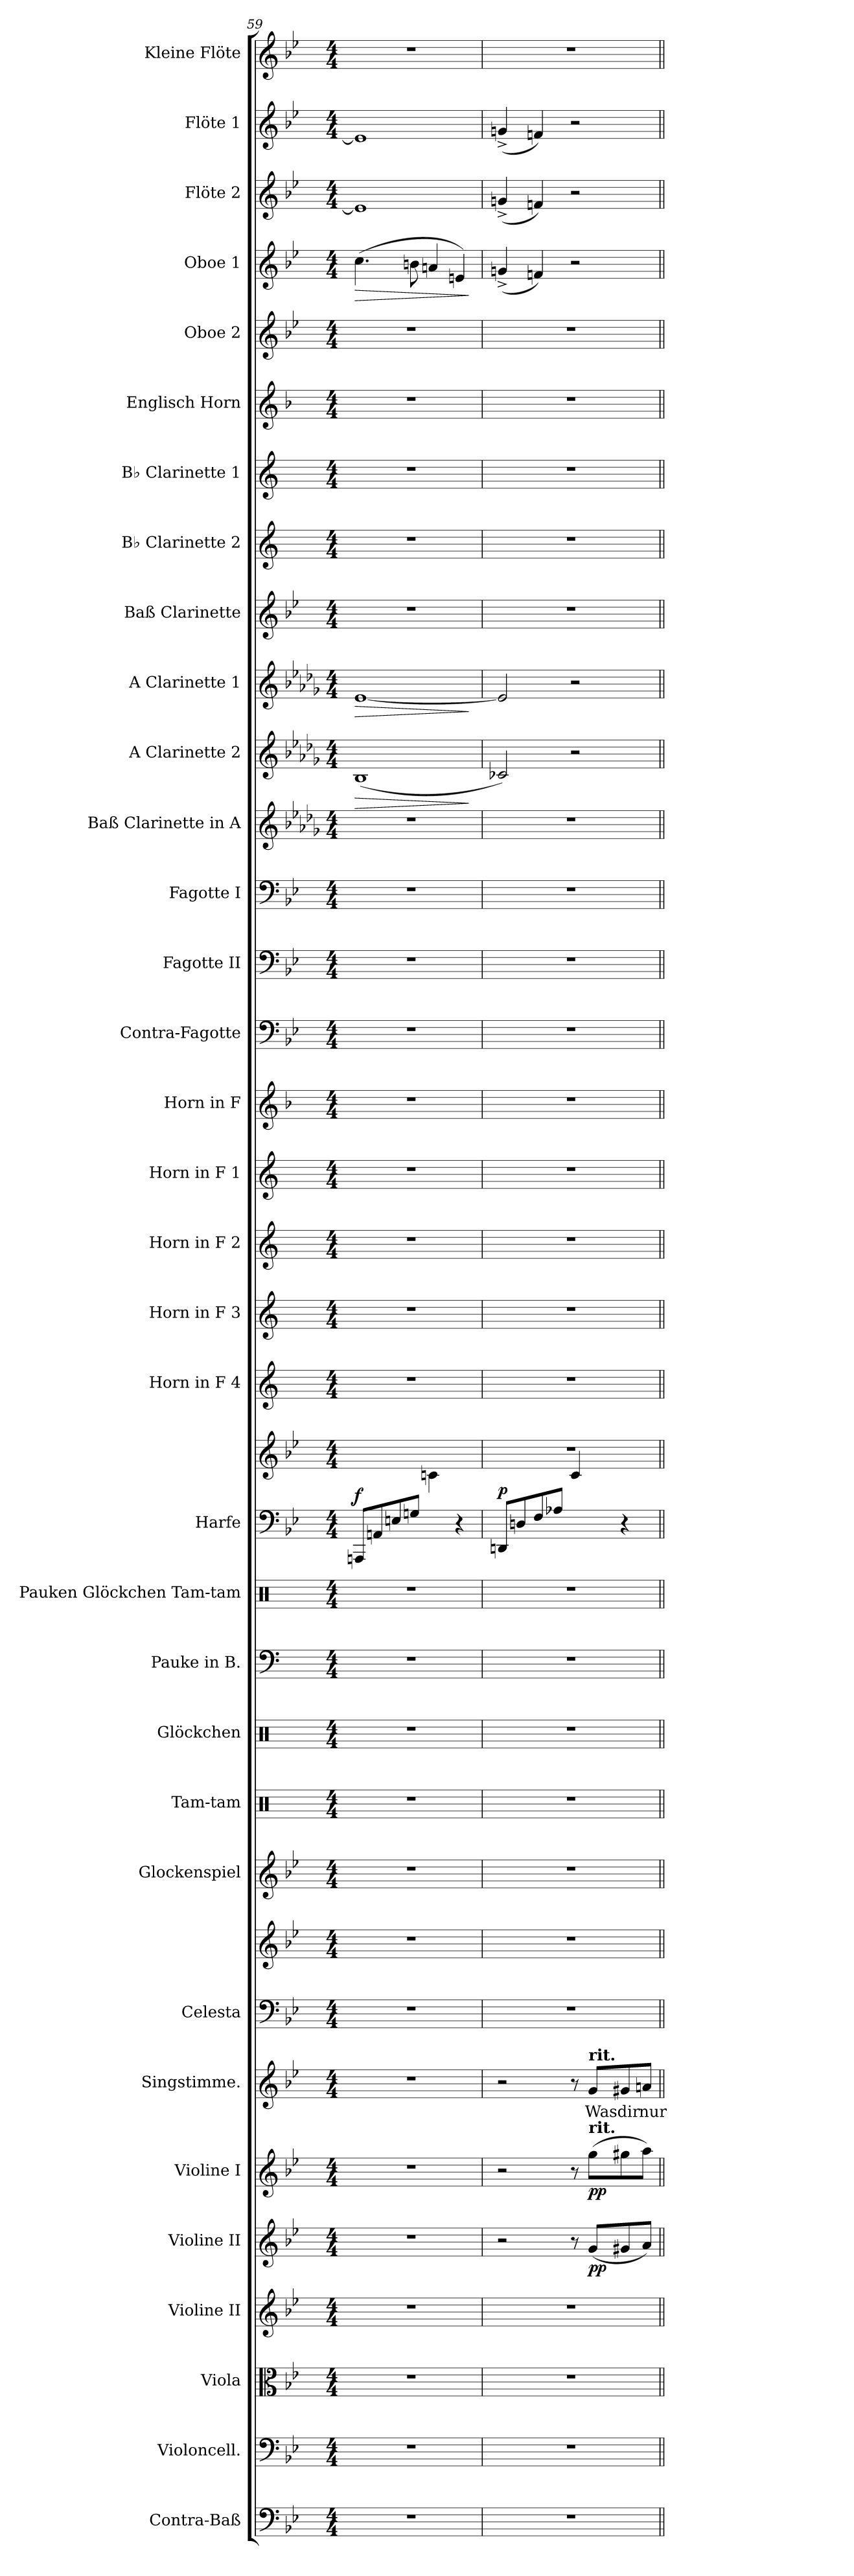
**kern	**kern	**kern	**kern	**kern	**dynam	**kern	**dynam	**kern	**text	**kern	**kern	**kern	**kern	**kern	**kern	**kern	**kern	**kern	**dynam	**kern	**kern	**kern	**kern	**kern	**kern	**kern	**kern	**kern	**kern	**dynam	**kern	**dynam	**kern	**kern	**kern	**kern	**kern	**kern	**dynam	**kern	**kern	**kern
*part34	*part33	*part32	*part31	*part30	*part30	*part29	*part29	*part28	*part28	*part27	*part27	*part26	*part25	*part24	*part23	*part22	*part21	*part21	*part21	*part20	*part19	*part18	*part17	*part16	*part15	*part14	*part13	*part12	*part11	*part11	*part10	*part10	*part9	*part8	*part7	*part6	*part5	*part4	*part4	*part3	*part2	*part1
*staff36	*staff35	*staff34	*staff33	*staff32	*staff32	*staff31	*staff31	*staff30	*staff30	*staff29	*staff28	*staff27	*staff26	*staff25	*staff24	*staff23	*staff22	*staff21	*staff21/22	*staff20	*staff19	*staff18	*staff17	*staff16	*staff15	*staff14	*staff13	*staff12	*staff11	*staff11	*staff10	*staff10	*staff9	*staff8	*staff7	*staff6	*staff5	*staff4	*staff4	*staff3	*staff2	*staff1
*I"Contra-Baß	*I"Violoncell.	*I"Viola	*I"Violine II	*I"Violine II	*	*I"Violine I	*	*I"Singstimme.	*	*I"Celesta	*	*I"Glockenspiel	*I"Tam-tam	*I"Glöckchen	*I"Pauke in B.	*I"Pauken  Glöckchen Tam-tam	*I"Harfe	*	*	*I"Horn in F 4	*I"Horn in F 3	*I"Horn in F 2	*I"Horn in F 1	*I"Horn in F	*I"Contra-Fagotte	*I"Fagotte II	*I"Fagotte I	*I"Baß Clarinette in A	*I"A Clarinette 2	*	*I"A Clarinette 1	*	*I"Baß Clarinette	*I"B♭ Clarinette 2	*I"B♭ Clarinette 1	*I"Englisch Horn	*I"Oboe 2	*I"Oboe 1	*	*I"Flöte 2	*I"Flöte 1	*I"Kleine Flöte
*I'C.-B.	*I'Vc.	*I'Vla.	*I'Vln. II	*I'Vln. II	*	*I'Vln. I	*	*I'Sgst.	*	*I'Cel.	*	*I'Glk.	*I'Tam-tam	*I'Gl.	*I'Pauke	*I'Tam-tam	*I'Hfe.	*	*	*I'Hn. 4	*I'Hn. 3	*I'Hn. 2	*I'Hn. 1	*	*I'C.-Fg.	*I'Fg. II	*I'Fg. I	*	*I'A Cl. 2	*	*I'A Cl. 1	*	*I'B. Cl.	*I'B♭ Cl. 2	*I'B♭ Cl. 1	*I'E. H.	*I'Ob. 2	*I'Ob. 1	*	*I'Fl. 2	*I'Fl. 1	*I'Kl. Fl.
*clefF4	*clefF4	*clefC3	*clefG2	*clefG2	*	*clefG2	*	*clefG2	*	*clefF4	*clefG2	*clefG2	*clefX	*clefX	*clefF4	*clefX	*clefF4	*clefG2	*	*clefG2	*clefG2	*clefG2	*clefG2	*clefG2	*clefF4	*clefF4	*clefF4	*clefG2	*clefG2	*	*clefG2	*	*clefG2	*clefG2	*clefG2	*clefG2	*clefG2	*clefG2	*	*clefG2	*clefG2	*clefG2
*ITrd7c12	*	*	*	*	*	*	*	*	*	*ITrd-7c-12	*ITrd-7c-12	*ITrd-14c-24	*	*	*	*	*	*	*	*ITrd4c7	*ITrd4c7	*ITrd4c7	*ITrd4c7	*ITrd4c7	*ITrd7c12	*	*	*ITrd2c3	*ITrd2c3	*	*ITrd2c3	*	*ITrd8c14	*ITrd1c2	*ITrd1c2	*ITrd4c7	*	*	*	*	*	*ITrd-7c-12
*k[b-e-]	*k[b-e-]	*k[b-e-]	*k[b-e-]	*k[b-e-]	*	*k[b-e-]	*	*k[b-e-]	*	*k[b-e-]	*k[b-e-]	*k[b-e-]	*k[]	*k[]	*k[]	*k[]	*k[b-e-]	*k[b-e-]	*	*k[b-]	*k[b-]	*k[b-]	*k[b-]	*k[b-e-]	*k[b-e-]	*k[b-e-]	*k[b-e-]	*k[b-e-]	*k[b-e-]	*	*k[b-e-]	*	*k[b-e-]	*k[b-e-]	*k[b-e-]	*k[b-e-]	*k[b-e-]	*k[b-e-]	*	*k[b-e-]	*k[b-e-]	*k[b-e-]
*M4/4	*M4/4	*M4/4	*M4/4	*M4/4	*	*M4/4	*	*M4/4	*	*M4/4	*M4/4	*M4/4	*M4/4	*M4/4	*M4/4	*M4/4	*M4/4	*M4/4	*	*M4/4	*M4/4	*M4/4	*M4/4	*M4/4	*M4/4	*M4/4	*M4/4	*M4/4	*M4/4	*	*M4/4	*	*M4/4	*M4/4	*M4/4	*M4/4	*M4/4	*M4/4	*	*M4/4	*M4/4	*M4/4
=59	=59	=59	=59	=59	=59	=59	=59	=59	=59	=59	=59	=59	=59	=59	=59	=59	=59	=59	=59	=59	=59	=59	=59	=59	=59	=59	=59	=59	=59	=59	=59	=59	=59	=59	=59	=59	=59	=59	=59	=59	=59	=59
*	*	*	*	*	*	*	*	*	*	*	*	*	*	*	*	*	*	*^	*	*	*	*	*	*	*	*	*	*	*	*	*	*	*	*	*	*	*	*	*	*	*	*
!	!	!	!	!	!	!	!	!	!	!	!	!	!	!	!	!	!	!	!	!LO:DY:a=2	!	!	!	!	!	!	!	!	!	!	!LO:HP:b	!	!LO:HP:b	!	!	!	!	!	!	!LO:HP:b	!	!	!
1r	1r	1r	1r	1r	.	1r	.	1r	.	1r	1r	1r	1r	1r	1r	1r	(8AAAn/L	1ryy	2ryy	f	1r	1r	1r	1r	1r	1r	1r	1r	1r	(1G	>	[1c	>	1r	1r	1r	1r	1r	(4.cc\	>	1e]	1e]	1r
.	.	.	.	.	.	.	.	.	.	.	.	.	.	.	.	.	8AAn/	.	.	.	.	.	.	.	.	.	.	.	.	.	.	.	.	.	.	.	.	.	.	.	.	.	.
.	.	.	.	.	.	.	.	.	.	.	.	.	.	.	.	.	8En/	.	.	.	.	.	.	.	.	.	.	.	.	.	.	.	.	.	.	.	.	.	.	.	.	.	.
.	.	.	.	.	.	.	.	.	.	.	.	.	.	.	.	.	8Gn/J	.	.	.	.	.	.	.	.	.	.	.	.	.	.	.	.	.	.	.	.	.	8bn\	.	.	.	.
.	.	.	.	.	.	.	.	.	.	.	.	.	.	.	.	.	4ryy	.	4cn\)	.	.	.	.	.	.	.	.	.	.	.	.	.	.	.	.	.	.	.	4an/	.	.	.	.
.	.	.	.	.	.	.	.	.	.	.	.	.	.	.	.	.	4r	.	4ryy	.	.	.	.	.	.	.	.	.	.	.	.	.	.	.	.	.	.	.	4en/)	.	.	.	.
*	*	*	*	*	*	*	*	*	*	*	*	*	*	*	*	*	*	*v	*v	*	*	*	*	*	*	*	*	*	*	*	*	*	*	*	*	*	*	*	*	*	*	*	*
.	.	.	.	.	.	.	.	.	.	.	.	.	.	.	.	.	.	.	.	.	.	.	.	.	.	.	.	.	.	]	.	]	.	.	.	.	.	.	]	.	.	.
!!LO:PB:g=z
=60	=60	=60	=60	=60	=60	=60	=60	=60	=60	=60	=60	=60	=60	=60	=60	=60	=60	=60	=60	=60	=60	=60	=60	=60	=60	=60	=60	=60	=60	=60	=60	=60	=60	=60	=60	=60	=60	=60	=60	=60	=60	=60
*	*	*	*	*	*	*	*	*	*	*	*	*	*	*	*	*	*	*^	*	*	*	*	*	*	*	*	*	*	*	*	*	*	*	*	*	*	*	*	*	*	*	*
!	!	!	!	!	!	!	!	!	!	!	!	!	!	!	!	!	!	!	!	!LO:DY:a=2	!	!	!	!	!	!	!	!	!	!	!	!	!	!	!	!	!	!	!	!	!	!	!
1r	1r	1r	1r	2r	.	2r	.	2r	.	1r	1r	1r	1r	1r	1r	1r	(8DDn/L	1r	2ryy	p	1r	1r	1r	1r	1r	1r	1r	1r	1r	2A-X/)	.	2c/]	.	1r	1r	1r	1r	1r	(4gn^/	.	(4gn^/	(4gn^/	1r
.	.	.	.	.	.	.	.	.	.	.	.	.	.	.	.	.	8Dn/	.	.	.	.	.	.	.	.	.	.	.	.	.	.	.	.	.	.	.	.	.	.	.	.	.	.
.	.	.	.	.	.	.	.	.	.	.	.	.	.	.	.	.	8F/	.	.	.	.	.	.	.	.	.	.	.	.	.	.	.	.	.	.	.	.	.	4fn/)	.	4fn/)	4fn/)	.
.	.	.	.	.	.	.	.	.	.	.	.	.	.	.	.	.	8A-X/J	.	.	.	.	.	.	.	.	.	.	.	.	.	.	.	.	.	.	.	.	.	.	.	.	.	.
.	.	.	.	8r	.	8r	.	8r	.	.	.	.	.	.	.	.	4ryy	.	4c/)	.	.	.	.	.	.	.	.	.	.	2r	.	2r	.	.	.	.	.	.	2r	.	2r	2r	.
!	!	!	!	!	!	!	!	!LO:TX:a:B:t=rit.	!	!	!	!	!	!	!	!	!	!	!	!	!	!	!	!	!	!	!	!	!	!	!	!	!	!	!	!	!	!	!	!	!	!	!
!	!	!	!	!	!	!LO:TX:a:B:t=rit.	!	!	!	!	!	!	!	!	!	!	!	!	!	!	!	!	!	!	!	!	!	!	!	!	!	!	!	!	!	!	!	!	!	!	!	!	!
!	!	!	!	!	!LO:DY:b	!	!LO:DY:b	!	!	!	!	!	!	!	!	!	!	!	!	!	!	!	!	!	!	!	!	!	!	!	!	!	!	!	!	!	!	!	!	!	!	!	!
.	.	.	.	(8g/L	pp	(8gg\L	pp	8g/L	Was	.	.	.	.	.	.	.	.	.	.	.	.	.	.	.	.	.	.	.	.	.	.	.	.	.	.	.	.	.	.	.	.	.	.
.	.	.	.	8g#X/	.	8gg#X\	.	8g#X/	dir	.	.	.	.	.	.	.	4r	.	4ryy	.	.	.	.	.	.	.	.	.	.	.	.	.	.	.	.	.	.	.	.	.	.	.	.
.	.	.	.	8a/J)	.	8aa\J)	.	8an/J	nur	.	.	.	.	.	.	.	.	.	.	.	.	.	.	.	.	.	.	.	.	.	.	.	.	.	.	.	.	.	.	.	.	.	.
*	*	*	*	*	*	*	*	*	*	*	*	*	*	*	*	*	*	*v	*v	*	*	*	*	*	*	*	*	*	*	*	*	*	*	*	*	*	*	*	*	*	*	*	*
=||	=||	=||	=||	=||	=||	=||	=||	=||	=||	=||	=||	=||	=||	=||	=||	=||	=||	=||	=||	=||	=||	=||	=||	=||	=||	=||	=||	=||	=||	=||	=||	=||	=||	=||	=||	=||	=||	=||	=||	=||	=||	=||
*-	*-	*-	*-	*-	*-	*-	*-	*-	*-	*-	*-	*-	*-	*-	*-	*-	*-	*-	*-	*-	*-	*-	*-	*-	*-	*-	*-	*-	*-	*-	*-	*-	*-	*-	*-	*-	*-	*-	*-	*-	*-	*-
